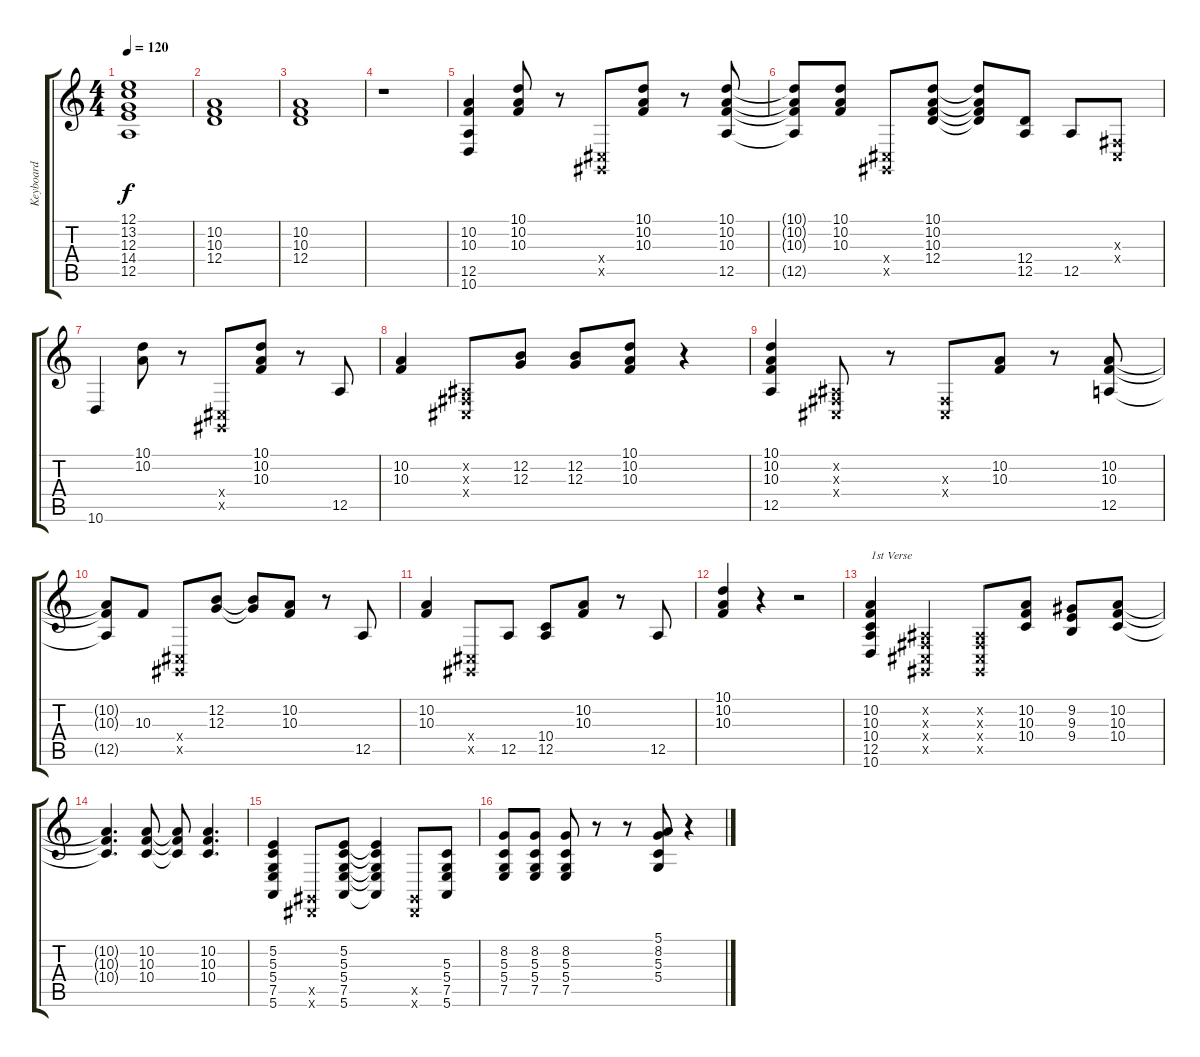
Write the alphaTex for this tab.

\track ("Keyboard" "Keyboard") {instrument electricpiano1}
\staff {score tabs}
\tuning (E4 B3 G3 D3 A2 E2) {hide}
\ts (4 4)
\tempo 120
\clef g2
\ks c
(12.1 13.2 12.3 14.4 12.5).1{dy f} |
(10.2 10.3 12.4).1 |
(10.2 10.3 12.4).1 |
r.1 |
(10.2 10.3 12.5 10.6).4 (10.1 10.2 10.3).8 r.8 (-1.4{x} -1.5{x}).8 (10.1 10.2 10.3).8 r.8 (10.1 10.2 10.3 12.5).8 |
(10.1{t} 10.2{t} 10.3{t} 12.5{t}).8 (10.1 10.2 10.3).8 (-1.4{x} -1.5{x}).8 (10.1 10.2 10.3 12.4).8 (10.1{t} 10.2{t} 10.3{t} 12.4{t}).8 (12.4 12.5).8 12.5.8 (-1.3{x} -1.4{x}).8 |
10.6.4 (10.1 10.2).8 r.8 (-1.4{x} -1.5{x}).8 (10.1 10.2 10.3).8 r.8 12.5.8 |
(10.2 10.3).4 (-1.2{x} -1.3{x} -1.4{x}).8 (12.2 12.3).8 (12.2 12.3).8 (10.1 10.2 10.3).8 r.4 |
(10.1 10.2 10.3 12.5).4 (-1.2{x} -1.3{x} -1.4{x}).8 r.8 (-1.3{x} -1.4{x}).8 (10.2 10.3).8 r.8 (10.2 10.3 12.5).8 |
(10.2{t} 10.3{t} 12.5{t}).8 10.3.8 (-1.4{x} -1.5{x}).8 (12.2 12.3).8 (12.2{t} 12.3{t}).8 (10.2 10.3).8 r.8 12.5.8 |
(10.2 10.3).4 (-1.4{x} -1.5{x}).8 12.5.8 (10.4 12.5).8 (10.2 10.3).8 r.8 12.5.8 |
(10.1 10.2 10.3).4 r.4 r.2 |
(10.2 10.3 10.4 12.5 10.6).4{txt "1st Verse"} (-1.2{x} -1.3{x} -1.4{x} -1.5{x}).4 (-1.2{x} -1.3{x} -1.4{x} -1.5{x}).8 (10.2 10.3 10.4).8 (9.2 9.3 9.4).8 (10.2 10.3 10.4).8 |
(10.2{t} 10.3{t} 10.4{t}).4{d} (10.2 10.3 10.4).8 (10.2{t} 10.3{t} 10.4{t}).8 (10.2 10.3 10.4).4{d} |
(5.2 5.3 5.4 7.5 5.6).4 (-1.5{x} -1.6{x}).8 (5.2 5.3 5.4 7.5 5.6).8 (5.2{t} 5.3{t} 5.4{t} 7.5{t} 5.6{t}).4 (-1.5{x} -1.6{x}).8 (5.3 5.4 7.5 5.6).8 |
(8.2 5.3 5.4 7.5).8 (8.2 5.3 5.4 7.5).8 (8.2 5.3 5.4 7.5).8 r.8 r.8 (5.1 8.2 5.3 5.4).8 r.4
